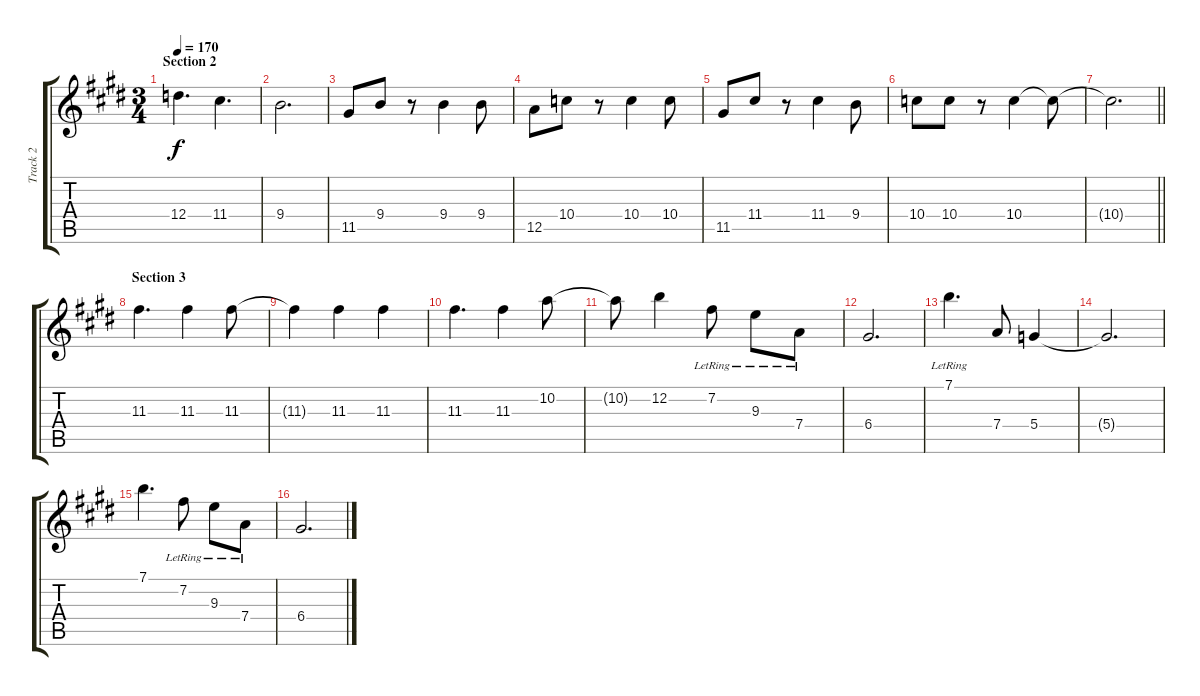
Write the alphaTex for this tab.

\track ("Track 2" "Track 2") {instrument acousticguitarnylon}
\staff {score tabs}
\tuning (E4 B3 G3 D3 A2 E2) {hide}
\ts (3 4)
\section ("" "Section 2")
\tempo 170
\clef g2
\ks e
12.4.4{d dy f} 11.4.4{d} |
9.4.2{d} |
11.5.8 9.4.8 r.8 9.4.4 9.4.8 |
12.5.8 10.4.8 r.8 10.4.4 10.4.8 |
11.5.8 11.4.8 r.8 11.4.4 9.4.8 |
10.4.8 10.4.8 r.8 10.4.4 10.4{t}.8 |
\barLineRight lightlight
10.4{t}.2{d} |
\section ("" "Section 3")
11.3.4{d} 11.3.4 11.3.8 |
11.3{t}.4 11.3.4 11.3.4 |
11.3.4{d} 11.3.4 10.2.8 |
10.2{t}.8 12.2.4 7.2{lr}.8 9.3{lr}.8 7.4{lr}.8 |
6.4.2{d} |
7.1{lr}.4{d} 7.4.8 5.4.4 |
5.4{t}.2{d} |
7.1.4{d} 7.2{lr}.8 9.3{lr}.8 7.4{lr}.8 |
6.4.2{d}
